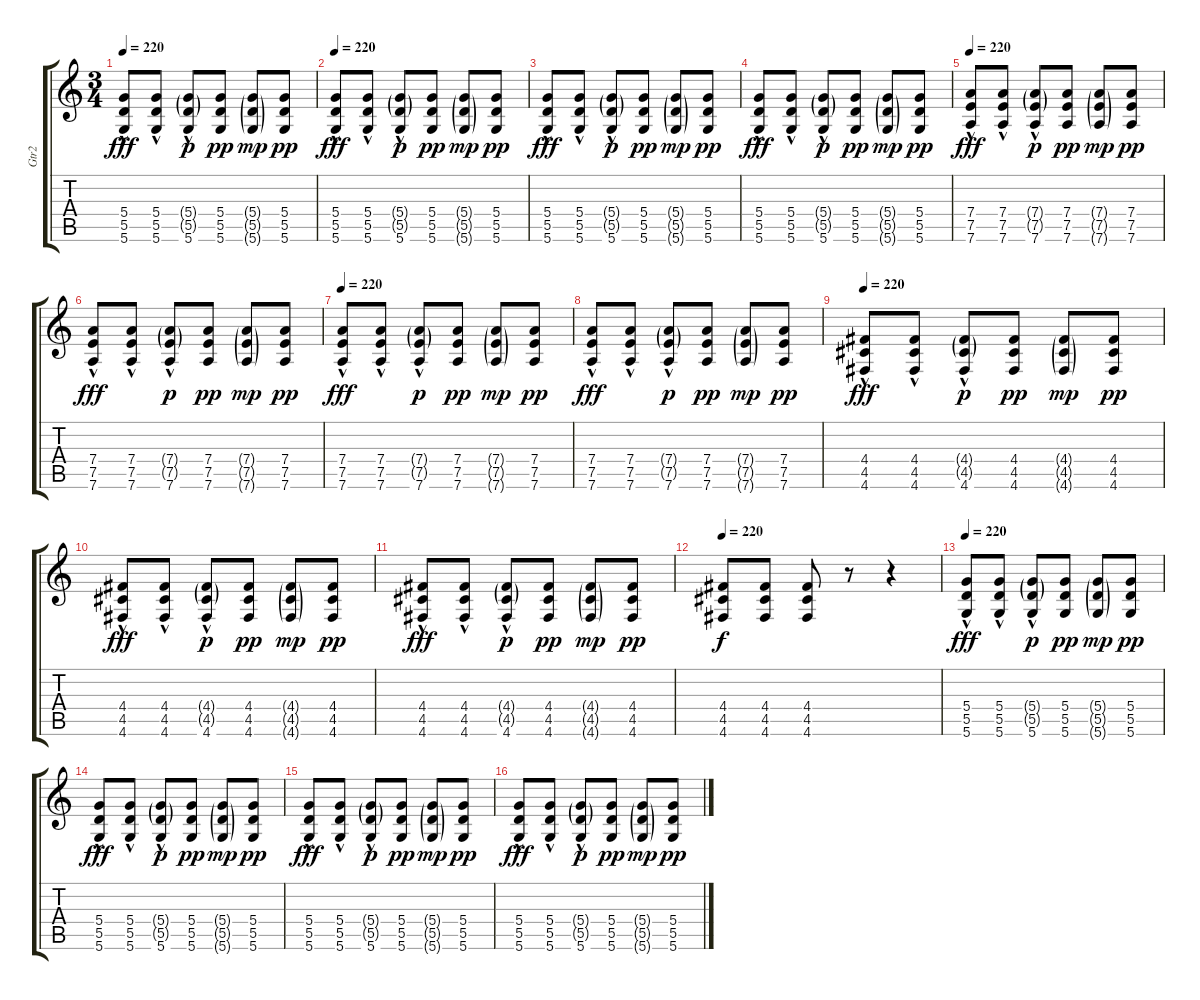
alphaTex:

\track ("Gtr2" "Gtr2") {instrument distortionguitar}
\staff {score tabs}
\tuning (E4 B3 G3 D3 A2 D2) {hide}
\ts (3 4)
\tempo 220
\clef g2
\ks c
(5.4 5.5 5.6{hac}).8{dy fff} (5.4 5.5 5.6{hac}).8 (5.4{g} 5.5{g} 5.6{hac}).8{dy p} (5.4 5.5 5.6).8{dy pp} (5.4{g} 5.5{g} 5.6{g}).8{dy mp} (5.4 5.5 5.6).8{dy pp} |
\tempo 220
(5.4 5.5 5.6{hac}).8{dy fff} (5.4 5.5 5.6{hac}).8 (5.4{g} 5.5{g} 5.6{hac}).8{dy p} (5.4 5.5 5.6).8{dy pp} (5.4{g} 5.5{g} 5.6{g}).8{dy mp} (5.4 5.5 5.6).8{dy pp} |
(5.4 5.5 5.6{hac}).8{dy fff} (5.4 5.5 5.6{hac}).8 (5.4{g} 5.5{g} 5.6{hac}).8{dy p} (5.4 5.5 5.6).8{dy pp} (5.4{g} 5.5{g} 5.6{g}).8{dy mp} (5.4 5.5 5.6).8{dy pp} |
(5.4 5.5 5.6{hac}).8{dy fff} (5.4 5.5 5.6{hac}).8 (5.4{g} 5.5{g} 5.6{hac}).8{dy p} (5.4 5.5 5.6).8{dy pp} (5.4{g} 5.5{g} 5.6{g}).8{dy mp} (5.4 5.5 5.6).8{dy pp} |
\tempo 220
(7.4 7.5 7.6{hac}).8{dy fff} (7.4 7.5 7.6{hac}).8 (7.4{g} 7.5{g} 7.6{hac}).8{dy p} (7.4 7.5 7.6).8{dy pp} (7.4{g} 7.5{g} 7.6{g}).8{dy mp} (7.4 7.5 7.6).8{dy pp} |
(7.4 7.5 7.6{hac}).8{dy fff} (7.4 7.5 7.6{hac}).8 (7.4{g} 7.5{g} 7.6{hac}).8{dy p} (7.4 7.5 7.6).8{dy pp} (7.4{g} 7.5{g} 7.6{g}).8{dy mp} (7.4 7.5 7.6).8{dy pp} |
\tempo 220
(7.4 7.5 7.6{hac}).8{dy fff} (7.4 7.5 7.6{hac}).8 (7.4{g} 7.5{g} 7.6{hac}).8{dy p} (7.4 7.5 7.6).8{dy pp} (7.4{g} 7.5{g} 7.6{g}).8{dy mp} (7.4 7.5 7.6).8{dy pp} |
(7.4 7.5 7.6{hac}).8{dy fff} (7.4 7.5 7.6{hac}).8 (7.4{g} 7.5{g} 7.6{hac}).8{dy p} (7.4 7.5 7.6).8{dy pp} (7.4{g} 7.5{g} 7.6{g}).8{dy mp} (7.4 7.5 7.6).8{dy pp} |
\tempo 220
(4.4 4.5 4.6{hac}).8{dy fff} (4.4 4.5 4.6{hac}).8 (4.4{g} 4.5{g} 4.6{hac}).8{dy p} (4.4 4.5 4.6).8{dy pp} (4.4{g} 4.5{g} 4.6{g}).8{dy mp} (4.4 4.5 4.6).8{dy pp} |
(4.4 4.5 4.6{hac}).8{dy fff} (4.4 4.5 4.6{hac}).8 (4.4{g} 4.5{g} 4.6{hac}).8{dy p} (4.4 4.5 4.6).8{dy pp} (4.4{g} 4.5{g} 4.6{g}).8{dy mp} (4.4 4.5 4.6).8{dy pp} |
(4.4 4.5 4.6{hac}).8{dy fff} (4.4 4.5 4.6{hac}).8 (4.4{g} 4.5{g} 4.6{hac}).8{dy p} (4.4 4.5 4.6).8{dy pp} (4.4{g} 4.5{g} 4.6{g}).8{dy mp} (4.4 4.5 4.6).8{dy pp} |
\tempo 220
(4.4 4.5 4.6).8{dy f} (4.4 4.5 4.6).8 (4.4 4.5 4.6).8 r.8 r.4 |
\tempo 220
(5.4 5.5 5.6{hac}).8{dy fff} (5.4 5.5 5.6{hac}).8 (5.4{g} 5.5{g} 5.6{hac}).8{dy p} (5.4 5.5 5.6).8{dy pp} (5.4{g} 5.5{g} 5.6{g}).8{dy mp} (5.4 5.5 5.6).8{dy pp} |
(5.4 5.5 5.6{hac}).8{dy fff} (5.4 5.5 5.6{hac}).8 (5.4{g} 5.5{g} 5.6{hac}).8{dy p} (5.4 5.5 5.6).8{dy pp} (5.4{g} 5.5{g} 5.6{g}).8{dy mp} (5.4 5.5 5.6).8{dy pp} |
(5.4 5.5 5.6{hac}).8{dy fff} (5.4 5.5 5.6{hac}).8 (5.4{g} 5.5{g} 5.6{hac}).8{dy p} (5.4 5.5 5.6).8{dy pp} (5.4{g} 5.5{g} 5.6{g}).8{dy mp} (5.4 5.5 5.6).8{dy pp} |
(5.4 5.5 5.6{hac}).8{dy fff} (5.4 5.5 5.6{hac}).8 (5.4{g} 5.5{g} 5.6{hac}).8{dy p} (5.4 5.5 5.6).8{dy pp} (5.4{g} 5.5{g} 5.6{g}).8{dy mp} (5.4 5.5 5.6).8{dy pp}
